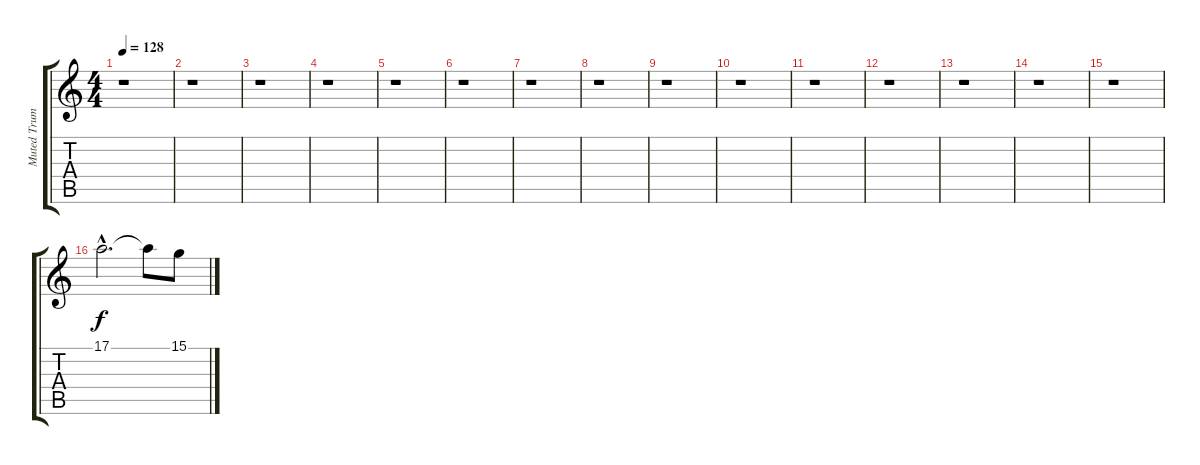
\track ("Muted Trumpet" "Muted Trum") {instrument mutedtrumpet}
\staff {score tabs}
\tuning (E4 B3 G3 D3 A2 E2) {hide}
\ts (4 4)
\tempo 128
\clef g2
\ks c
r.1{dy f} |
r.1 |
r.1 |
r.1 |
r.1 |
r.1 |
r.1 |
r.1 |
r.1 |
r.1 |
r.1 |
r.1 |
r.1 |
r.1 |
r.1 |
17.1{hac}.2{d} 17.1{t}.8 15.1.8
